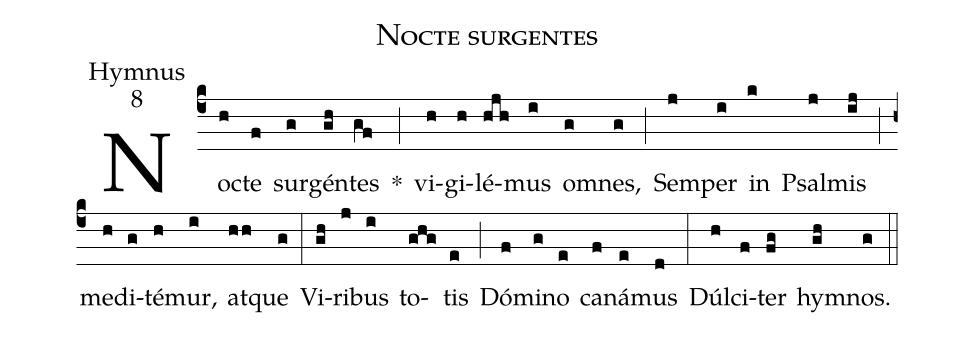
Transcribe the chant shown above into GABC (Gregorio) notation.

name:Nocte surgentes;
office-part:Hymnus;
mode:8;
%%
No(c4h)cte(f) sur(g)gén(gh)tes(gf) *(;)
vi(h)gi(h)lé(hjh)mus(i) om(g)nes,(g) (;)
Sem(j)per(i) in(k) Psal(j)mis(ij) (;) me(h)di(g)té(h)mur,(i) at(hh)que(g) (:)
Vi(gh)ri(j)bus(i) to(ghg)tis(e) (;)
Dó(f)mi(g)no(e) ca(f)ná(e)mus(d) (:)
Dúl(h)ci(f)ter(fg) hym(gh)nos.(g)
(::)
